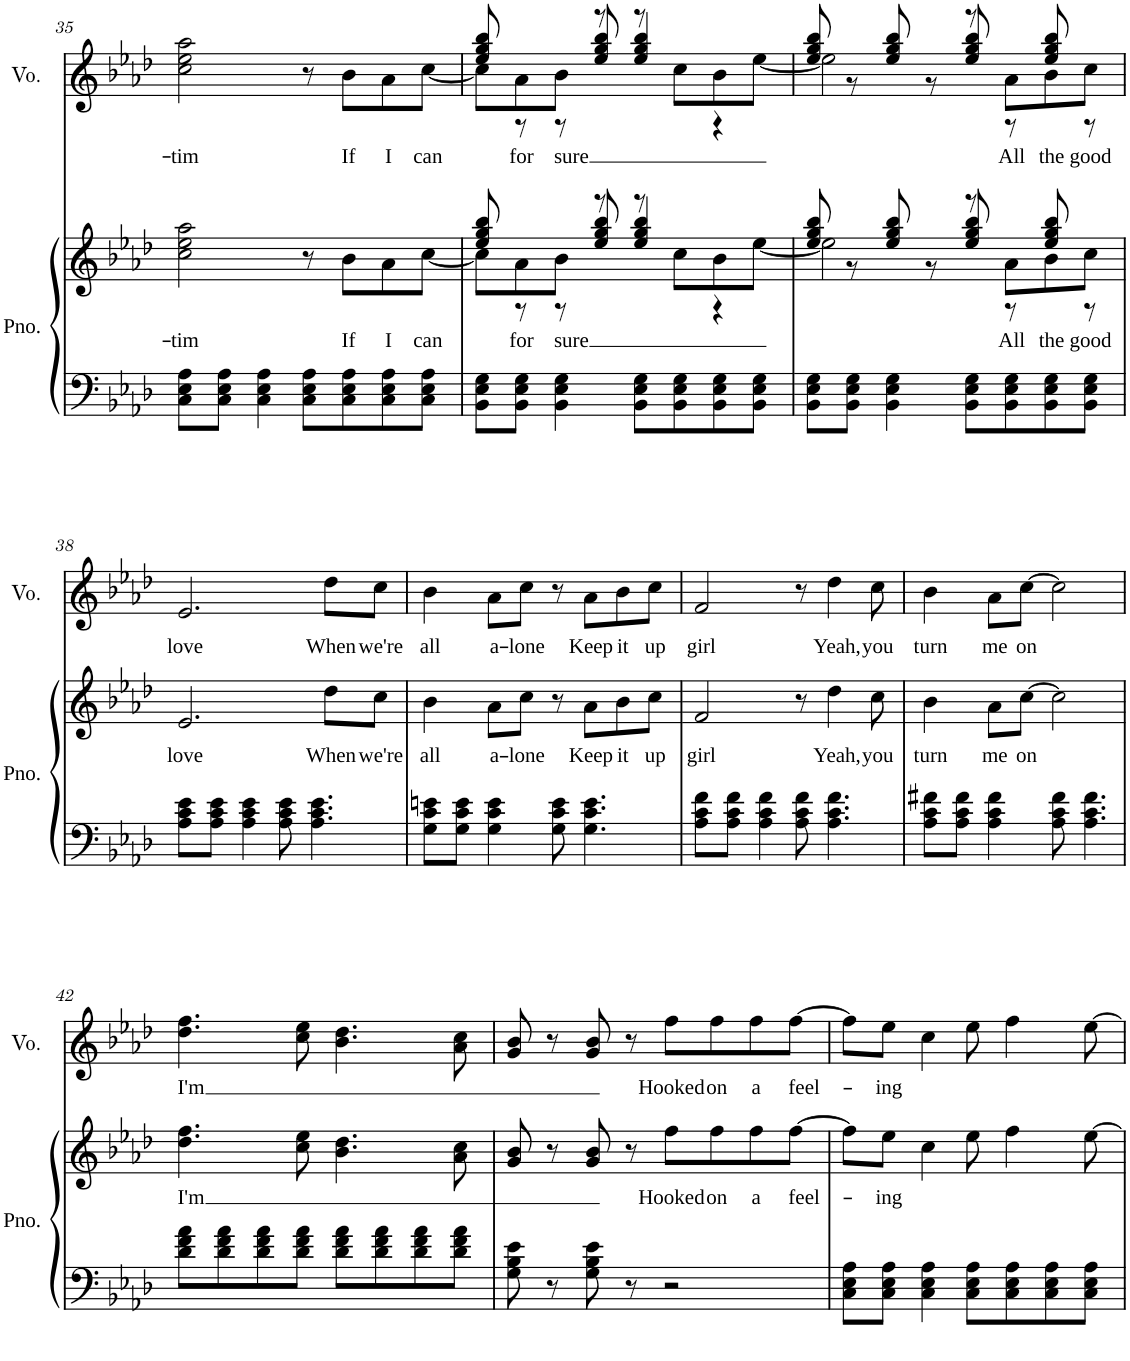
**kern	**kern	**text	**kern	**text
*part2	*part2	*part2	*part1	*part1
*staff3	*staff2	*staff2	*staff1	*staff1
*I"Piano	*	*	*I"Voice	*
*I'Pno.	*	*	*I'Vo.	*
!!LO:PB:g=z
*clefF4	*clefG2	*	*clefG2	*
*k[b-e-a-d-]	*k[b-e-a-d-]	*	*k[b-e-a-d-]	*
*M4/4	*M4/4	*	*M4/4	*
=35	=35	=35	=35	=35
!	!	!LO:LY:b	!	!LO:LY:b
8C\ 8E-\ 8A-\L	2cc\ 2ee-\ 2aa-\	-tim	2cc\ 2ee-\ 2aa-\	-tim
8C\ 8E-\ 8A-\J	.	.	.	.
4C\ 4E-\ 4A-\	.	.	.	.
8C\ 8E-\ 8A-\L	8r	.	8r	.
!	!	!LO:LY:b	!	!LO:LY:b
8C\ 8E-\ 8A-\	8b-\L	If	8b-\L	If
!	!	!LO:LY:b	!	!LO:LY:b
8C\ 8E-\ 8A-\	8a-\	I	8a-\	I
!	!	!LO:LY:b	!	!LO:LY:b
8C\ 8E-\ 8A-\J	[8cc\J	can	[8cc\J	can
=36	=36	=36	=36	=36
*	*^	*	*^	*
8BB-\ 8E-\ 8G\L	8cc\L]	8ee-/ 8gg/ 8bb-/	.	8cc\L]	8ee-/ 8gg/ 8bb-/	.
!	!	!	!LO:LY:b	!	!	!LO:LY:b
8BB-\ 8E-\ 8G\J	8a-\	8r	for	8a-\	8r	for
!	!	!	!LO:LY:b	!	!	!LO:LY:b
4BB-\ 4E-\ 4G\	8b-\J	8r	sure	8b-\J	8r	sure
.	8r	8ee-/ 8gg/ 8bb-/	.	8r	8ee-/ 8gg/ 8bb-/	.
8BB-\ 8E-\ 8G\L	8r	4ee-/ 4gg/ 4bb-/	.	8r	4ee-/ 4gg/ 4bb-/	.
8BB-\ 8E-\ 8G\	8cc\L	.	.	8cc\L	.	.
8BB-\ 8E-\ 8G\	8b-\	4r	.	8b-\	4r	.
8BB-\ 8E-\ 8G\J	[8ee-\J	.	.	[8ee-\J	.	.
=37	=37	=37	=37	=37	=37	=37
8BB-\ 8E-\ 8G\L	2ee-\]	8ee-/ 8gg/ 8bb-/	.	2ee-\]	8ee-/ 8gg/ 8bb-/	.
8BB-\ 8E-\ 8G\J	.	8r	.	.	8r	.
4BB-\ 4E-\ 4G\	.	8ee-/ 8gg/ 8bb-/	.	.	8ee-/ 8gg/ 8bb-/	.
.	.	8r	.	.	8r	.
8BB-\ 8E-\ 8G\L	8r	8ee-/ 8gg/ 8bb-/	.	8r	8ee-/ 8gg/ 8bb-/	.
!	!	!	!LO:LY:b	!	!	!LO:LY:b
8BB-\ 8E-\ 8G\	8a-\L	8r	All	8a-\L	8r	All
!	!	!	!LO:LY:b	!	!	!LO:LY:b
8BB-\ 8E-\ 8G\	8b-\	8ee-/ 8gg/ 8bb-/	the	8b-\	8ee-/ 8gg/ 8bb-/	the
!	!	!	!LO:LY:b	!	!	!LO:LY:b
8BB-\ 8E-\ 8G\J	8cc\J	8r	good	8cc\J	8r	good
!!LO:LB:g=z
=38	=38	=38	=38	=38	=38	=38
!	!	!	!LO:LY:b	!	!	!LO:LY:b
*	*v	*v	*	*	*	*
*	*	*	*v	*v	*
8A-\ 8c\ 8e-\L	2.e-/	love	2.e-/	love
8A-\ 8c\ 8e-\J	.	.	.	.
4A-\ 4c\ 4e-\	.	.	.	.
8A-\ 8c\ 8e-\	.	.	.	.
4.A-\ 4.c\ 4.e-\	.	.	.	.
!	!	!LO:LY:b	!	!LO:LY:b
.	8dd-\L	When	8dd-\L	When
!	!	!LO:LY:b	!	!LO:LY:b
.	8cc\J	we're	8cc\J	we're
=39	=39	=39	=39	=39
!	!	!LO:LY:b	!	!LO:LY:b
8G\ 8c\ 8en\L	4b-\	all	4b-\	all
8G\ 8c\ 8e\J	.	.	.	.
!	!	!LO:LY:b	!	!LO:LY:b
4G\ 4c\ 4e\	8a-\L	a-	8a-\L	a-
!	!	!LO:LY:b	!	!LO:LY:b
.	8cc\J	-lone	8cc\J	-lone
8G\ 8c\ 8e\	8r	.	8r	.
!	!	!LO:LY:b	!	!LO:LY:b
4.G\ 4.c\ 4.e\	8a-\L	Keep	8a-\L	Keep
!	!	!LO:LY:b	!	!LO:LY:b
.	8b-\	it	8b-\	it
!	!	!LO:LY:b	!	!LO:LY:b
.	8cc\J	up	8cc\J	up
=40	=40	=40	=40	=40
!	!	!LO:LY:b	!	!LO:LY:b
8A-\ 8c\ 8f\L	2f/	girl	2f/	girl
8A-\ 8c\ 8f\J	.	.	.	.
4A-\ 4c\ 4f\	.	.	.	.
8A-\ 8c\ 8f\	8r	.	8r	.
!	!	!LO:LY:b	!	!LO:LY:b
4.A-\ 4.c\ 4.f\	4dd-\	Yeah,	4dd-\	Yeah,
!	!	!LO:LY:b	!	!LO:LY:b
.	8cc\	you	8cc\	you
=41	=41	=41	=41	=41
!	!	!LO:LY:b	!	!LO:LY:b
8A-\ 8c\ 8f#X\L	4b-\	turn	4b-\	turn
8A-\ 8c\ 8f#\J	.	.	.	.
!	!	!LO:LY:b	!	!LO:LY:b
4A-\ 4c\ 4f#\	8a-\L	me	8a-\L	me
!	!	!LO:LY:b	!	!LO:LY:b
.	[8cc\J	on	[8cc\J	on
8A-\ 8c\ 8f#\	2cc\]	.	2cc\]	.
4.A-\ 4.c\ 4.f#\	.	.	.	.
!!LO:LB:g=z
=42	=42	=42	=42	=42
!	!	!LO:LY:b	!	!LO:LY:b
8d-\ 8f\ 8a-\L	4.dd-\ 4.ff\	I'm	4.dd-\ 4.ff\	I'm
8d-\ 8f\ 8a-\	.	.	.	.
8d-\ 8f\ 8a-\	.	.	.	.
8d-\ 8f\ 8a-\J	8cc\ 8ee-\	.	8cc\ 8ee-\	.
8d-\ 8f\ 8a-\L	4.b-\ 4.dd-\	.	4.b-\ 4.dd-\	.
8d-\ 8f\ 8a-\	.	.	.	.
8d-\ 8f\ 8a-\	.	.	.	.
8d-\ 8f\ 8a-\J	8a-\ 8cc\	.	8a-\ 8cc\	.
=43	=43	=43	=43	=43
8G\ 8B-\ 8e-\	8g/ 8b-/	.	8g/ 8b-/	.
8r	8r	.	8r	.
8G\ 8B-\ 8e-\	8g/ 8b-/	.	8g/ 8b-/	.
8r	8r	.	8r	.
!	!	!LO:LY:b	!	!LO:LY:b
2r	8ff\L	Hooked	8ff\L	Hooked
!	!	!LO:LY:b	!	!LO:LY:b
.	8ff\	on	8ff\	on
!	!	!LO:LY:b	!	!LO:LY:b
.	8ff\	a	8ff\	a
!	!	!LO:LY:b	!	!LO:LY:b
.	[8ff\J	feel-	[8ff\J	feel-
=44	=44	=44	=44	=44
8C\ 8E-\ 8A-\L	8ff\L]	.	8ff\L]	.
!	!	!LO:LY:b	!	!LO:LY:b
8C\ 8E-\ 8A-\J	8ee-\J	-ing	8ee-\J	-ing
4C\ 4E-\ 4A-\	4cc\	.	4cc\	.
8C\ 8E-\ 8A-\L	8ee-\	.	8ee-\	.
8C\ 8E-\ 8A-\	4ff\	.	4ff\	.
8C\ 8E-\ 8A-\	.	.	.	.
8C\ 8E-\ 8A-\J	[8ee-\	.	[8ee-\	.
=	=	=	=	=
*-	*-	*-	*-	*-
